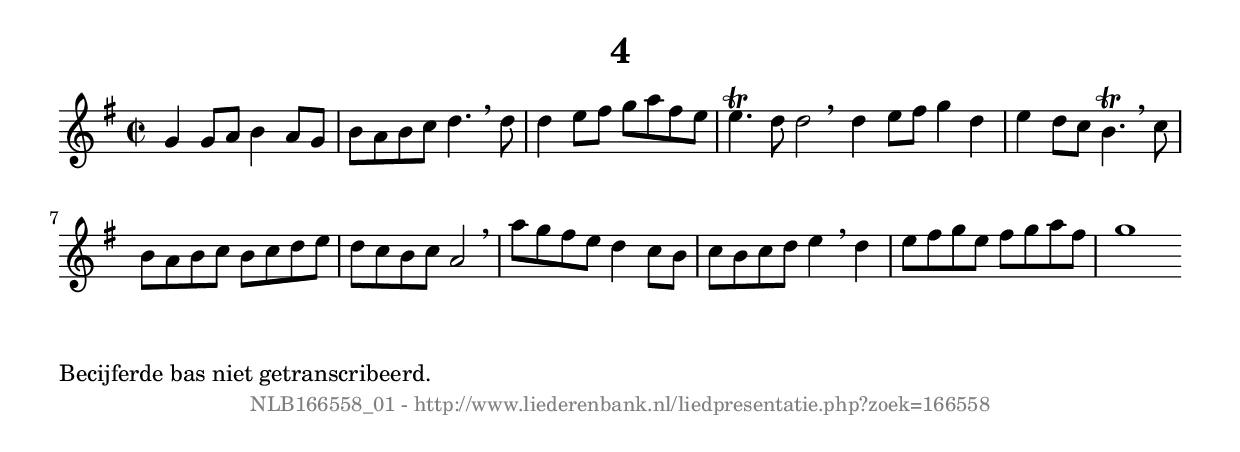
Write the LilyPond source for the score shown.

%
% produced by wce2krn 1.64 (7 June 2014)
%
\version"2.16"
#(append! paper-alist '(("long" . (cons (* 210 mm) (* 2000 mm)))))
#(set-default-paper-size "long")
sb = {\breathe}
mBreak = {\breathe }
bBreak = {\breathe }
x = {\once\override NoteHead #'style = #'cross }
gl=\glissando
itime={\override Staff.TimeSignature #'stencil = ##f }
ficta = {\once\set suggestAccidentals = ##t}
fine = {\once\override Score.RehearsalMark #'self-alignment-X = #1 \mark \markup {\italic{Fine}}}
dc = {\once\override Score.RehearsalMark #'self-alignment-X = #1 \mark \markup {\italic{D.C.}}}
dcf = {\once\override Score.RehearsalMark #'self-alignment-X = #1 \mark \markup {\italic{D.C. al Fine}}}
dcc = {\once\override Score.RehearsalMark #'self-alignment-X = #1 \mark \markup {\italic{D.C. al Coda}}}
ds = {\once\override Score.RehearsalMark #'self-alignment-X = #1 \mark \markup {\italic{D.S.}}}
dsf = {\once\override Score.RehearsalMark #'self-alignment-X = #1 \mark \markup {\italic{D.S. al Fine}}}
dsc = {\once\override Score.RehearsalMark #'self-alignment-X = #1 \mark \markup {\italic{D.S. al Coda}}}
pv = {\set Score.repeatCommands = #'((volta "1"))}
sv = {\set Score.repeatCommands = #'((volta "2"))}
tv = {\set Score.repeatCommands = #'((volta "3"))}
qv = {\set Score.repeatCommands = #'((volta "4"))}
xv = {\set Score.repeatCommands = #'((volta #f))}
\header{ tagline = ""
title = "4"
}
\score {{
\key g \major
\relative g'
{
\set melismaBusyProperties = #'()
\time 2/2
\tempo 4=120
\override Score.MetronomeMark #'transparent = ##t
\override Score.RehearsalMark #'break-visibility = #(vector #t #t #f)
g4 g8 a b4 a8 g b a b c d4. \sb d8 d4 e8 fis g a fis e e4.\trill d8 d2 \bar ":|:" \bBreak
d4 e8 fis g4 d e d8 c b4.\trill \sb c8 b a b c b c d e d c b c a2 \mBreak \bar "|"
a'8 g fis e d4 c8 b c b c d e4 \sb d e8 fis g e fis g a fis g1 \bar ":|:"
 }}
 \midi { }
 \layout {
            indent = 0.0\cm
}
}
\markup { \wordwrap-string #" 
Becijferde bas niet getranscribeerd.
"}
\markup { \vspace #0 } \markup { \with-color #grey \fill-line { \center-column { \smaller "NLB166558_01 - http://www.liederenbank.nl/liedpresentatie.php?zoek=166558" } } }
